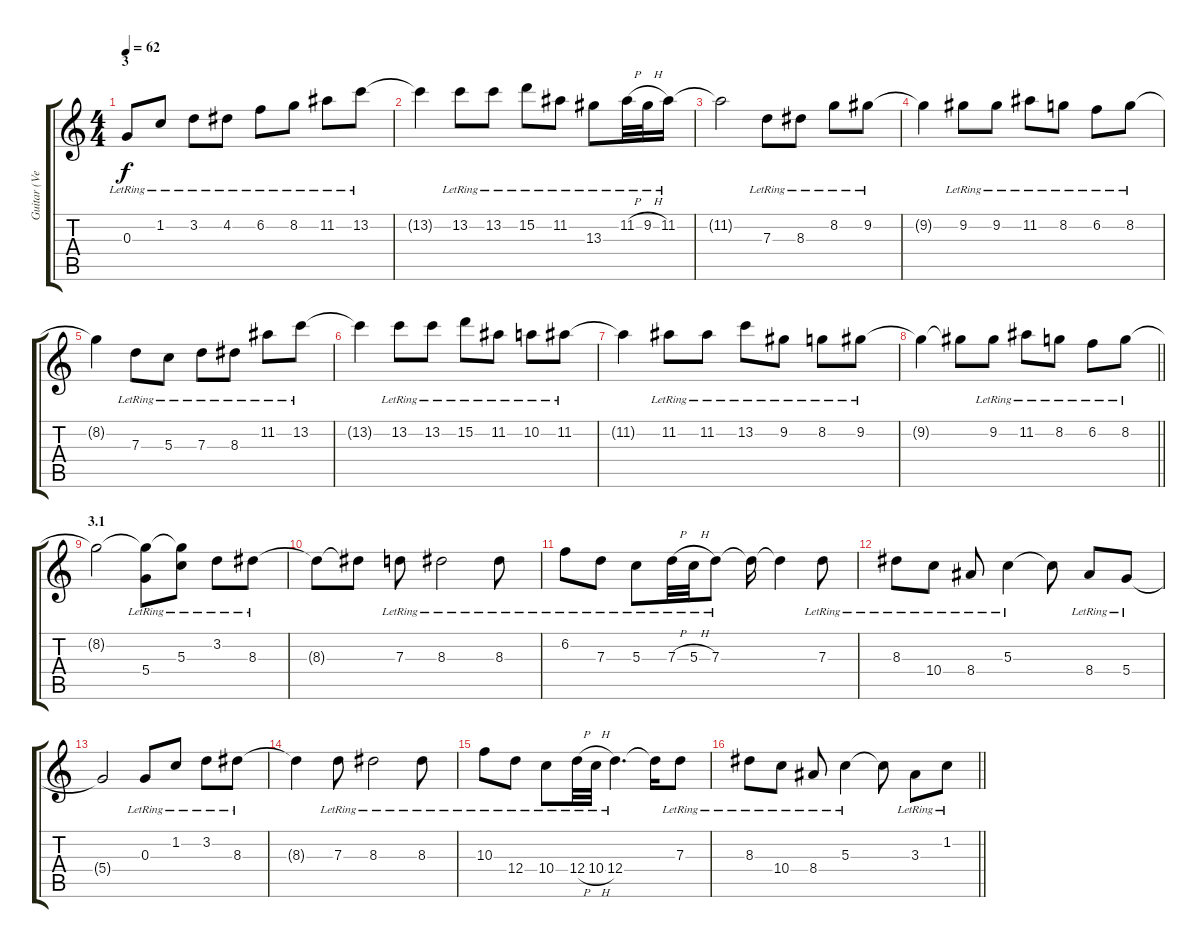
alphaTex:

\track ("Guitar (Very easy)" "Guitar (Ve") {instrument acousticguitarsteel}
\staff {score tabs}
\tuning (E4 B3 G3 D3 A2 E2) {hide}
\ts (4 4)
\section ("" "3")
\tempo 62
\clef g2
\ks c
0.3{lr}.8{dy f} 1.2{lr}.8 3.2{lr}.8 4.2{lr}.8 6.2{lr}.8 8.2{lr}.8 11.2{lr}.8 13.2{lr}.8 |
13.2{t}.4 13.2{lr}.8 13.2{lr}.8 15.2{lr}.8 11.2{lr}.8 13.3{lr}.8 11.2{h lr}.32 9.2{h lr}.32 11.2{lr}.16 |
11.2{t}.2 7.3{lr}.8 8.3{lr}.8 8.2{lr}.8 9.2{lr}.8 |
9.2{t}.4 9.2{lr}.8 9.2{lr}.8 11.2{lr}.8 8.2{lr}.8 6.2{lr}.8 8.2{lr}.8 |
8.2{t}.4 7.3{lr}.8 5.3{lr}.8 7.3{lr}.8 8.3{lr}.8 11.2{lr}.8 13.2{lr}.8 |
13.2{t}.4 13.2{lr}.8 13.2{lr}.8 15.2{lr}.8 11.2{lr}.8 10.2{lr}.8 11.2{lr}.8 |
11.2{t}.4 11.2{lr}.8 11.2{lr}.8 13.2{lr}.8 9.2{lr}.8 8.2{lr}.8 9.2{lr}.8 |
\barLineRight lightlight
9.2{t}.4 9.2{t}.8 9.2{lr}.8 11.2{lr}.8 8.2{lr}.8 6.2{lr}.8 8.2{lr}.8 |
\section ("" "3.1")
8.2{t}.2 (8.2{t} 5.4{lr}).8 (8.2{t} 5.3{lr}).8 3.2{lr}.8 8.3{lr}.8 |
8.3{t}.8 8.3{t}.8 7.3{lr}.8 8.3{lr}.2 8.3{lr}.8 |
6.2{lr}.8 7.3{lr}.8 5.3{lr}.8 7.3{h lr}.32 5.3{h lr}.32 7.3{lr}.8 7.3{t}.16 7.3{t}.4 7.3{lr}.8 |
8.3{lr}.8 10.4{lr}.8 8.4{lr}.8 5.3{lr}.4 5.3{t}.8 8.4{lr}.8 5.4{lr}.8 |
5.4{t}.2 0.3{lr}.8 1.2{lr}.8 3.2{lr}.8 8.3{lr}.8 |
8.3{t}.4 7.3{lr}.8 8.3{lr}.2 8.3{lr}.8 |
10.3{lr}.8 12.4{lr}.8 10.4{lr}.8 12.4{h lr}.32 10.4{h lr}.32 12.4{lr}.4{d} 12.4{t}.16 7.3{lr}.8 |
\barLineRight lightlight
8.3{lr}.8 10.4{lr}.8 8.4{lr}.8 5.3{lr}.4 5.3{t}.8 3.3{lr}.8 1.2{lr}.8
